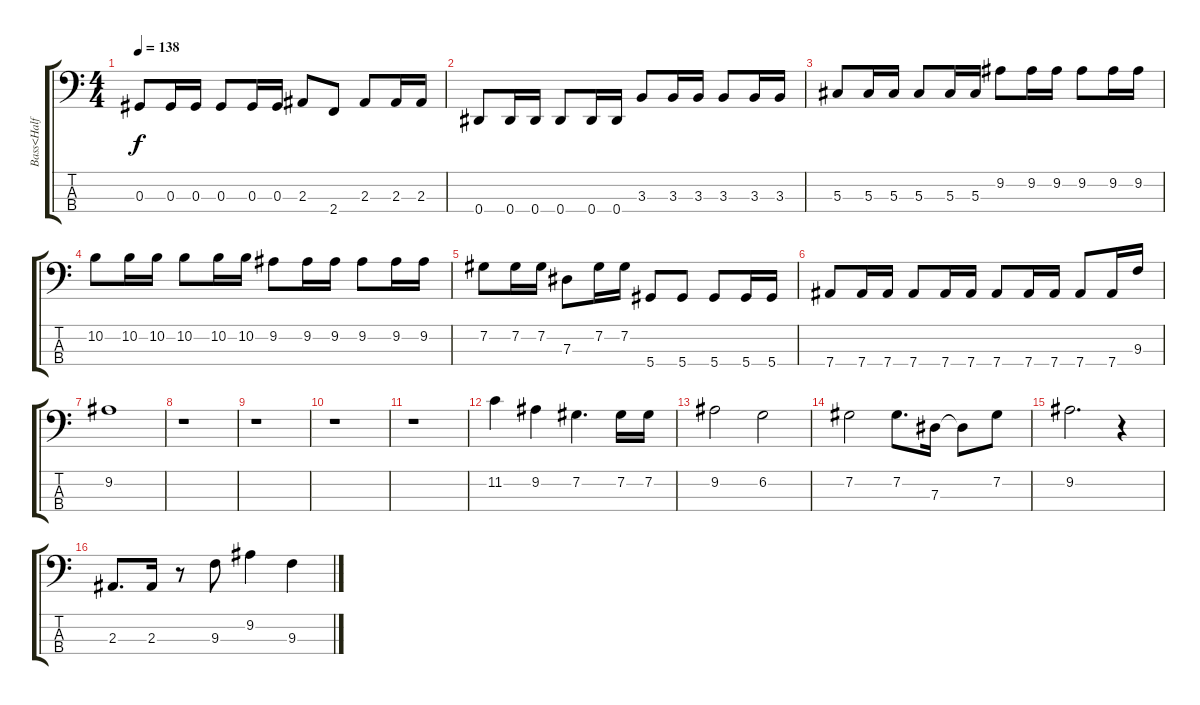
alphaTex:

\track ("Bass<Half Down>" "Bass<Half ") {instrument electricbasspick}
\staff {score tabs}
\tuning (Gb2 Db2 Ab1 Eb1) {hide}
\ts (4 4)
\tempo 138
\clef f4
\ks c
0.3.8{dy f} 0.3.16 0.3.16 0.3.8 0.3.16 0.3.16 2.3.8 2.4.8 2.3.8 2.3.16 2.3.16 |
0.4.8 0.4.16 0.4.16 0.4.8 0.4.16 0.4.16 3.3.8 3.3.16 3.3.16 3.3.8 3.3.16 3.3.16 |
5.3.8 5.3.16 5.3.16 5.3.8 5.3.16 5.3.16 9.2.8 9.2.16 9.2.16 9.2.8 9.2.16 9.2.16 |
10.2.8 10.2.16 10.2.16 10.2.8 10.2.16 10.2.16 9.2.8 9.2.16 9.2.16 9.2.8 9.2.16 9.2.16 |
7.2.8 7.2.16 7.2.16 7.3.8 7.2.16 7.2.16 5.4.8 5.4.8 5.4.8 5.4.16 5.4.16 |
7.4.8 7.4.16 7.4.16 7.4.8 7.4.16 7.4.16 7.4.8 7.4.16 7.4.16 7.4.8 7.4.16 9.3.16 |
9.2.1 |
r.1 |
r.1 |
r.1 |
r.1 |
11.2.4 9.2.4 7.2.4{d} 7.2.16 7.2.16 |
9.2.2 6.2.2 |
7.2.2 7.2.8{d} 7.3.16 7.3{t}.8 7.2.8 |
9.2.2{d} r.4 |
2.3.8{d} 2.3.16 r.8 9.3.8 9.2.4 9.3.4
